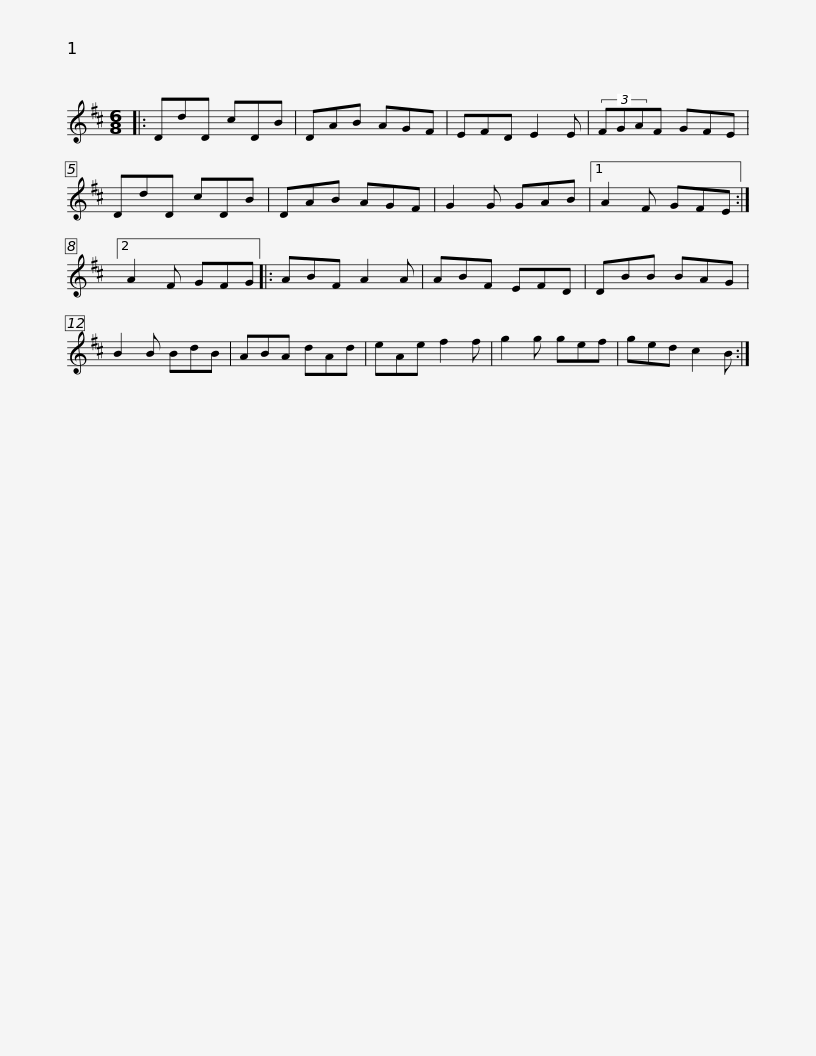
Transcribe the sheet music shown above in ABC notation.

X:1
L:1/8
M:6/8
I:linebreak $
K:D
V:1 treble
V:1
|: DdD cDB | DAB AGF | EFD E2 E | (3FGAF GFE | DdD cDB | %5
 DAB AGF | G2 G GAB |1$ A2 F GFE :|2 A2 F GFG |: ABF A2 A | %10
 ABF EFD | DBB BAG | B2 B BdB | ABA dAd |$ eAe f2 f | %15
 g2 g gef | ged c2 B :| %17
